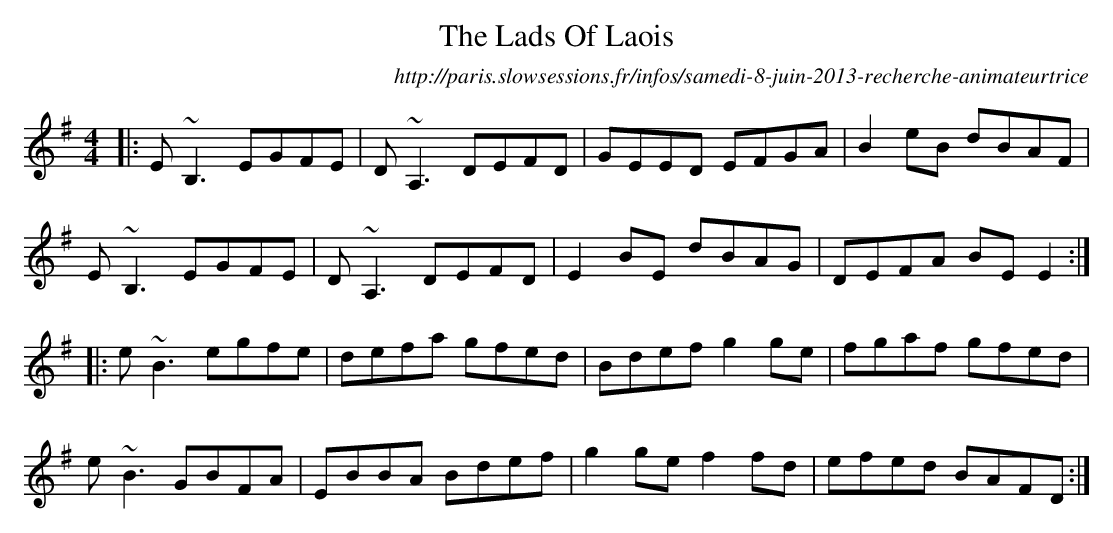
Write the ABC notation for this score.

X:1
T:Lads Of Laois, The
O:http://paris.slowsessions.fr/infos/samedi-8-juin-2013-recherche-animateurtrice
M:4/4
L:1/8
K:Em
|:E~B,3 EGFE|D~A,3 DEFD|GEED EFGA|B2eB dBAF|
  E~B,3 EGFE|D~A,3 DEFD|E2BE dBAG|DEFA BEE2:|
|:e~B3 egfe| defa gfed| Bdef g2ge|fgaf gfed|
  e~B3 GBFA| EBBA Bdef|g2ge f2fd| efed BAFD:|
